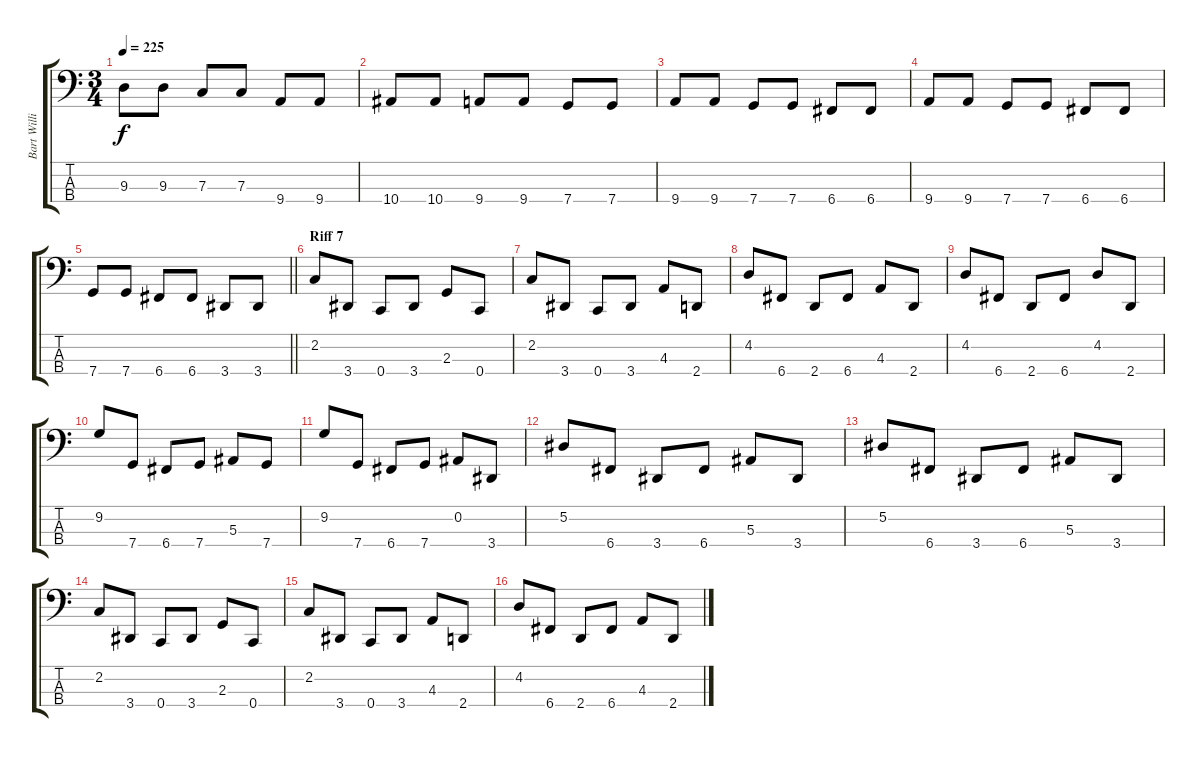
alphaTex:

\track ("Bart Williams" "Bart Willi") {instrument electricbassfinger}
\staff {score tabs}
\tuning (Eb2 Bb1 F1 C1) {hide}
\ts (3 4)
\tempo 225
\clef f4
\ks c
9.3.8{dy f} 9.3.8 7.3.8 7.3.8 9.4.8 9.4.8 |
10.4.8 10.4.8 9.4.8 9.4.8 7.4.8 7.4.8 |
9.4.8 9.4.8 7.4.8 7.4.8 6.4.8 6.4.8 |
9.4.8 9.4.8 7.4.8 7.4.8 6.4.8 6.4.8 |
\barLineRight lightlight
7.4.8 7.4.8 6.4.8 6.4.8 3.4.8 3.4.8 |
\section ("" "Riff 7")
2.2.8 3.4.8 0.4.8 3.4.8 2.3.8 0.4.8 |
2.2.8 3.4.8 0.4.8 3.4.8 4.3.8 2.4.8 |
4.2.8 6.4.8 2.4.8 6.4.8 4.3.8 2.4.8 |
4.2.8 6.4.8 2.4.8 6.4.8 4.2.8 2.4.8 |
9.2.8 7.4.8 6.4.8 7.4.8 5.3.8 7.4.8 |
9.2.8 7.4.8 6.4.8 7.4.8 0.2.8 3.4.8 |
5.2.8 6.4.8 3.4.8 6.4.8 5.3.8 3.4.8 |
5.2.8 6.4.8 3.4.8 6.4.8 5.3.8 3.4.8 |
2.2.8 3.4.8 0.4.8 3.4.8 2.3.8 0.4.8 |
2.2.8 3.4.8 0.4.8 3.4.8 4.3.8 2.4.8 |
4.2.8 6.4.8 2.4.8 6.4.8 4.3.8 2.4.8
